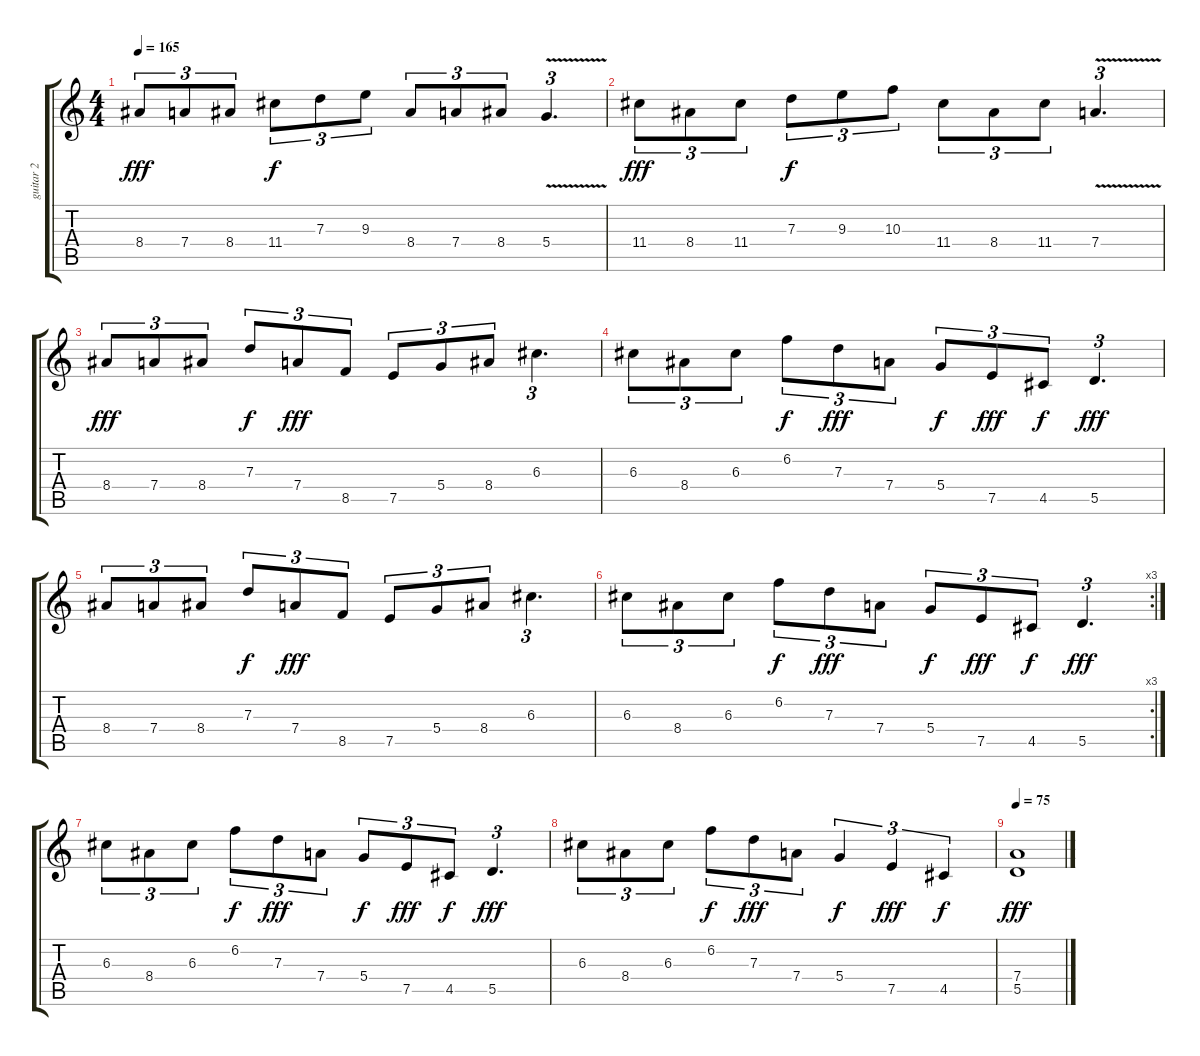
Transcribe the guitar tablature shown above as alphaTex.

\track ("guitar 2" "guitar 2") {instrument distortionguitar}
\staff {score tabs}
\tuning (E4 B3 G3 D3 A2 E2) {hide}
\ts (4 4)
\tempo 165
\clef g2
\ks c
8.4.8{tu (3 2) dy fff} 7.4.8{tu (3 2)} 8.4.8{tu (3 2)} 11.4.8{tu (3 2) dy f} 7.3.8{tu (3 2)} 9.3.8{tu (3 2)} 8.4.8{tu (3 2)} 7.4.8{tu (3 2)} 8.4.8{tu (3 2)} 5.4{v}.4{d tu (3 2)} |
11.4.8{tu (3 2) dy fff} 8.4.8{tu (3 2)} 11.4.8{tu (3 2)} 7.3.8{tu (3 2) dy f} 9.3.8{tu (3 2)} 10.3.8{tu (3 2)} 11.4.8{tu (3 2)} 8.4.8{tu (3 2)} 11.4.8{tu (3 2)} 7.4{v}.4{d tu (3 2)} |
8.4.8{tu (3 2) dy fff} 7.4.8{tu (3 2)} 8.4.8{tu (3 2)} 7.3.8{tu (3 2) dy f} 7.4.8{tu (3 2) dy fff} 8.5.8{tu (3 2)} 7.5.8{tu (3 2)} 5.4.8{tu (3 2)} 8.4.8{tu (3 2)} 6.3.4{d tu (3 2)} |
6.3.8{tu (3 2)} 8.4.8{tu (3 2)} 6.3.8{tu (3 2)} 6.2.8{tu (3 2) dy f} 7.3.8{tu (3 2) dy fff} 7.4.8{tu (3 2)} 5.4.8{tu (3 2) dy f} 7.5.8{tu (3 2) dy fff} 4.5.8{tu (3 2) dy f} 5.5.4{d tu (3 2) dy fff} |
8.4.8{tu (3 2)} 7.4.8{tu (3 2)} 8.4.8{tu (3 2)} 7.3.8{tu (3 2) dy f} 7.4.8{tu (3 2) dy fff} 8.5.8{tu (3 2)} 7.5.8{tu (3 2)} 5.4.8{tu (3 2)} 8.4.8{tu (3 2)} 6.3.4{d tu (3 2)} |
\rc 3
6.3.8{tu (3 2)} 8.4.8{tu (3 2)} 6.3.8{tu (3 2)} 6.2.8{tu (3 2) dy f} 7.3.8{tu (3 2) dy fff} 7.4.8{tu (3 2)} 5.4.8{tu (3 2) dy f} 7.5.8{tu (3 2) dy fff} 4.5.8{tu (3 2) dy f} 5.5.4{d tu (3 2) dy fff} |
6.3.8{tu (3 2)} 8.4.8{tu (3 2)} 6.3.8{tu (3 2)} 6.2.8{tu (3 2) dy f} 7.3.8{tu (3 2) dy fff} 7.4.8{tu (3 2)} 5.4.8{tu (3 2) dy f} 7.5.8{tu (3 2) dy fff} 4.5.8{tu (3 2) dy f} 5.5.4{d tu (3 2) dy fff} |
6.3.8{tu (3 2)} 8.4.8{tu (3 2)} 6.3.8{tu (3 2)} 6.2.8{tu (3 2) dy f} 7.3.8{tu (3 2) dy fff} 7.4.8{tu (3 2)} 5.4.4{tu (3 2) dy f} 7.5.4{tu (3 2) dy fff} 4.5.4{tu (3 2) dy f} |
\tempo 75
(7.4 5.5).1{dy fff}
